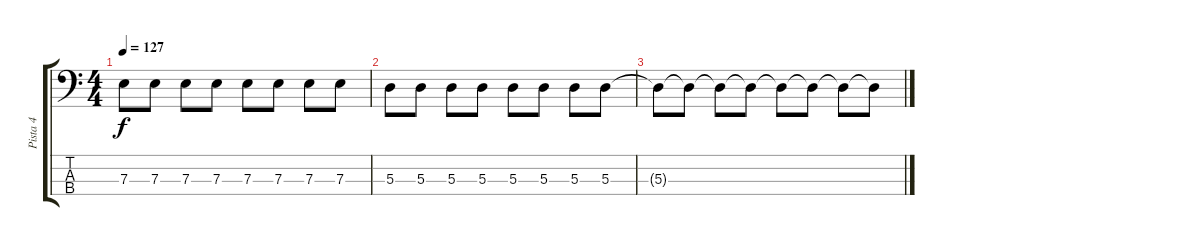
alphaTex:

\track ("Pista 4" "Pista 4") {instrument electricbassfinger}
\staff {score tabs}
\tuning (G2 D2 A1 E1) {hide}
\ts (4 4)
\tempo 127
\clef f4
\ks c
7.3.8{dy f} 7.3.8 7.3.8 7.3.8 7.3.8 7.3.8 7.3.8 7.3.8 |
5.3.8 5.3.8 5.3.8 5.3.8 5.3.8 5.3.8 5.3.8 5.3.8 |
5.3{t}.8 5.3{t}.8 5.3{t}.8 5.3{t}.8 5.3{t}.8 5.3{t}.8 5.3{t}.8 5.3{t}.8
